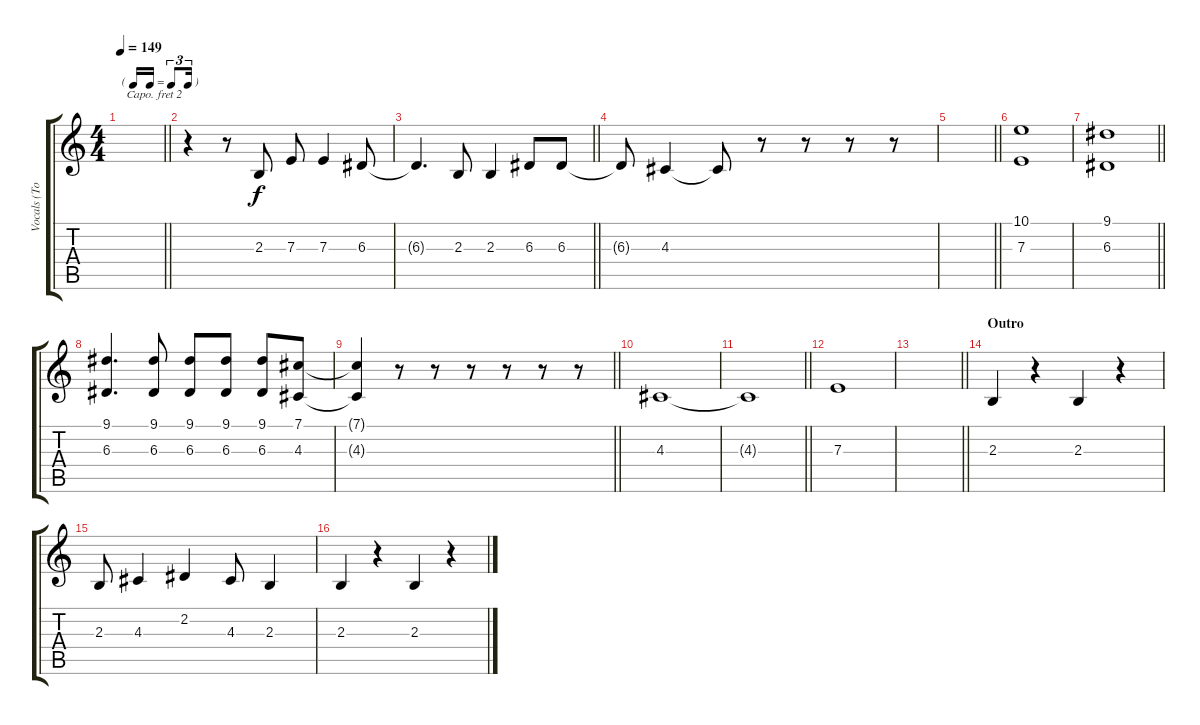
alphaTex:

\track ("Vocals (Tom)" "Vocals (To") {instrument bassoon}
\staff {score tabs}
\capo 2
\tuning (E4 B3 G3 D3 A2 E2) {hide}
\ts (4 4)
\tf triplet16th
\tempo 149
\clef g2
\barLineRight lightlight
\ks c
|
r.4 r.8 2.3.8 7.3.8 7.3.4 6.3.8 |
\barLineRight lightlight
6.3{t}.4{d} 2.3.8 2.3.4 6.3.8 6.3.8 |
6.3{t}.8 4.3.4 4.3{t}.8 r.8 r.8 r.8 r.8 |
\barLineRight lightlight
|
(10.1 7.3).1 |
\barLineRight lightlight
(9.1 6.3).1 |
(9.1 6.3).4{d} (9.1 6.3).8 (9.1 6.3).8 (9.1 6.3).8 (9.1 6.3).8 (7.1 4.3).8 |
\barLineRight lightlight
(7.1{t} 4.3{t}).4 r.8 r.8 r.8 r.8 r.8 r.8 |
4.3.1 |
\barLineRight lightlight
4.3{t}.1 |
7.3.1 |
\barLineRight lightlight
|
\section ("" "Outro")
2.3.4 r.4 2.3.4 r.4 |
2.3.8 4.3.4 2.2.4 4.3.8 2.3.4 |
2.3.4 r.4 2.3.4 r.4
